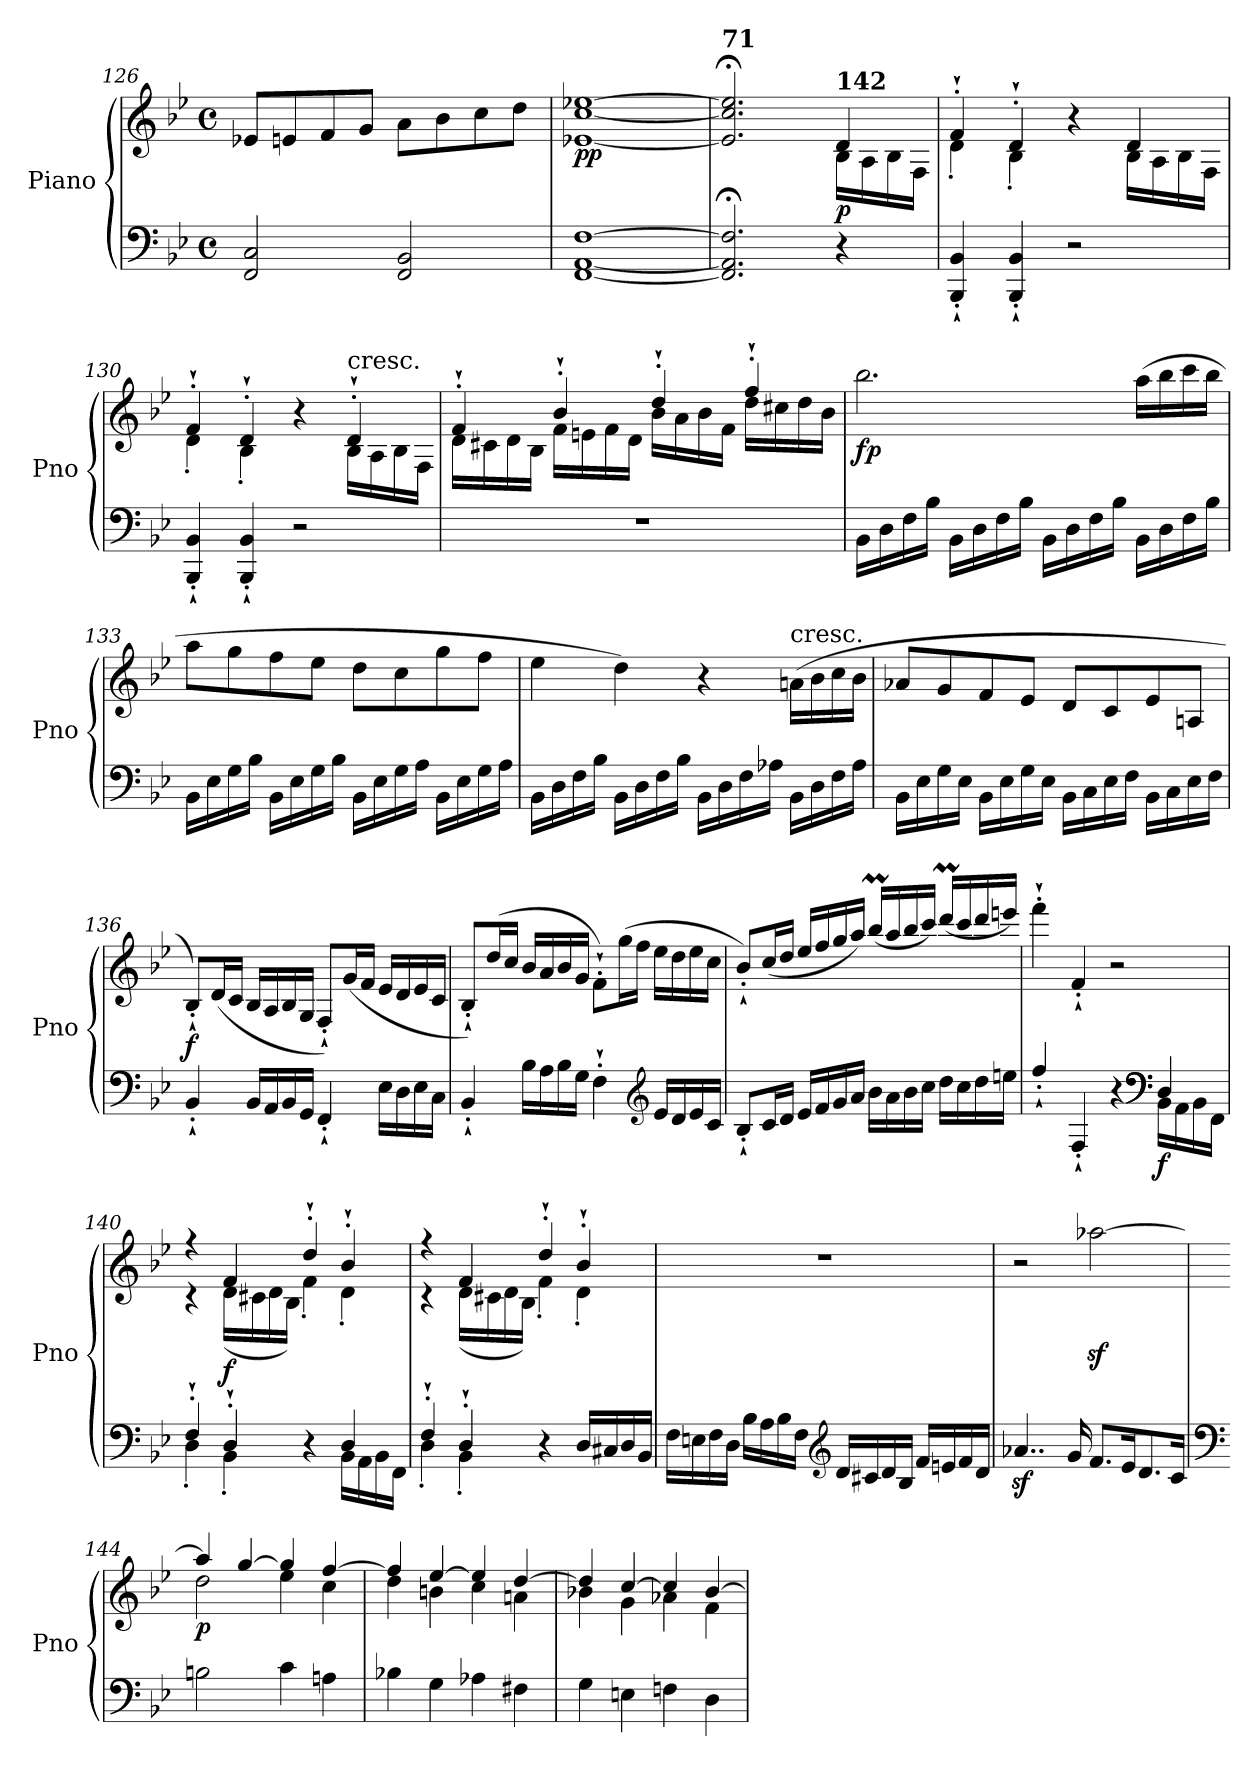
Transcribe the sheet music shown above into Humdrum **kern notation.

**kern	**kern	**dynam
*part1	*part1	*part1
*staff2	*staff1	*staff1/2
*I"Piano	*	*
*I'Pno	*	*
*clefF4	*clefG2	*
*k[b-e-]	*k[b-e-]	*
*B-:	*B-:	*
*M4/4	*M4/4	*
*met(c)	*met(c)	*
=126	=126	=126
2FF/ 2C/	8e-X/L	.
.	8en/	.
.	8f/	.
.	8g/J	.
2FF/ 2BB-/	8a\L	.
.	8b-\	.
.	8cc\	.
.	8dd\J	.
=127	=127	=127
!	!	!LO:DY:b
[1FF [1AA [1F	[1e-X [1cc [1ee-X	pp
=128	=128	=128
*	*^	*
!	!LO:TX:a:B:t=71	!	!
2.FF/];< 2.AA/];< 2.F/];<	2.e-/];< 2.cc/];< 2.ee-/];<	2.ryy	.
!	!LO:TX:a:B:t=142	!	!
!	!	!	!LO:DY:b
4r	4d/	16B-\LL	p
.	.	16A\	.
.	.	16B-\	.
.	.	16F\JJ	.
=129	=129	=129	=129
4BBB-/'` 4BB-/'`	4f'`/	4d'\	.
4BBB-/'` 4BB-/'`	4d'`/	4B-'\	.
2r	4r	4ryy	.
.	4d/	16B-\LL	.
.	.	16A\	.
.	.	16B-\	.
.	.	16F\JJ	.
!!LO:PB:g=z	!!
=130	=130	=130	=130
4BBB-/'` 4BB-/'`	4f'`/	4d'\	.
4BBB-/'` 4BB-/'`	4d'`/	4B-'\	.
2r	4r	4ryy	.
!	!LO:TX:a:t=cresc.	!	!
.	4d'`/	16B-\LL	.
.	.	16A\	.
.	.	16B-\	.
.	.	16F\JJ	.
=131	=131	=131	=131
1r	4f'`/	16d\LL	.
.	.	16c#X\	.
.	.	16d\	.
.	.	16B-\JJ	.
.	4b-'`/	16f\LL	.
.	.	16en\	.
.	.	16f\	.
.	.	16d\JJ	.
.	4dd'`/	16b-\LL	.
.	.	16a\	.
.	.	16b-\	.
.	.	16f\JJ	.
.	4ff'`/	16dd\LL	.
.	.	16cc#X\	.
.	.	16dd\	.
.	.	16b-\JJ	.
=132	=132	=132	=132
!	!	!	!LO:DY:b
*	*v	*v	*
16BB-\LL	2.bb-\	fp
16D\	.	.
16F\	.	.
16B-\JJ	.	.
16BB-\LL	.	.
16D\	.	.
16F\	.	.
16B-\JJ	.	.
16BB-\LL	.	.
16D\	.	.
16F\	.	.
16B-\JJ	.	.
16BB-\LL	(>16aa\LL	.
16D\	16bb-\	.
16F\	16ccc\	.
16B-\JJ	16bb-\JJ	.
!!LO:LB:g=z
=133	=133	=133
16BB-\LL	8aa\L	.
16E-\	.	.
16G\	8gg\	.
16B-\JJ	.	.
16BB-\LL	8ff\	.
16E-\	.	.
16G\	8ee-\J	.
16B-\JJ	.	.
16BB-\LL	8dd\L	.
16E-\	.	.
16G\	8cc\	.
16A\JJ	.	.
16BB-\LL	8gg\	.
16E-\	.	.
16G\	8ff\J	.
16A\JJ	.	.
=134	=134	=134
16BB-\LL	4ee-\	.
16D\	.	.
16F\	.	.
16B-\JJ	.	.
16BB-\LL	4dd\)	.
16D\	.	.
16F\	.	.
16B-\JJ	.	.
16BB-\LL	4r	.
16D\	.	.
16F\	.	.
16A-X\JJ	.	.
!	!LO:TX:a:t=cresc.	!
16BB-\LL	(>16an\LL	.
16D\	16b-\	.
16F\	16cc\	.
16A-\JJ	16b-\JJ	.
!!LO:LB:g=z
=135	=135	=135
16BB-\LL	8a-X/L	.
16E-\	.	.
16G\	8g/	.
16E-\JJ	.	.
16BB-\LL	8f/	.
16E-\	.	.
16G\	8e-/J	.
16E-\JJ	.	.
16BB-\LL	8d/L	.
16C\	.	.
16E-\	8c/	.
16F\JJ	.	.
16BB-\LL	8e-/	.
16C\	.	.
16E-\	8An/J	.
16F\JJ	.	.
=136	=136	=136
!	!	!LO:DY:b
4BB-'`/	8B-'`/L)	f
.	(<16d/L	.
.	16c/JJ	.
16BB-/LL	16B-/LL	.
16AA/	16A/	.
16BB-/	16B-/	.
16GG/JJ	16G/JJ	.
4FF'`/	8F'`/L)	.
.	(<16g/L	.
.	16f/JJ	.
16E-\LL	16e-/LL	.
16D\	16d/	.
16E-\	16e-/	.
16C\JJ	16c/JJ	.
=137	=137	=137
4BB-'`/	8B-'`/L)	.
.	(>16dd/L	.
.	16cc/JJ	.
16B-\LL	16b-/LL	.
16A\	16a/	.
16B-\	16b-/	.
16G\JJ	16g/JJ	.
4F'`\	8f'`\L)	.
.	(>16gg\L	.
.	16ff\JJ	.
*clefG2	*	*
16e-/LL	16ee-\LL	.
16d/	16dd\	.
16e-/	16ee-\	.
16c/JJ	16cc\JJ	.
!!LO:LB:g=z
=138	=138	=138
8B-'`/L	8b-'`/L)	.
16c/L	(>16cc/L	.
16d/JJ	16dd/JJ	.
16e-/LL	16ee-/LL	.
16f/	16ff/	.
16g/	16gg/	.
16a/JJ	16aa/JJ)	.
16b-\LL	(>16bb-M/LL	.
16a\	16aa/	.
16b-\	16bb-/	.
16cc\JJ	16ccc/JJ)	.
16dd\LL	(>16dddm/LL	.
16cc\	16ccc/	.
16dd\	16ddd/	.
16een\JJ	16eeen/JJ)	.
=139	=139	=139
*^	*	*
4ff'`/	2.ryy	4fff'`\	.
4F'`/	.	4f'`/	.
4r	.	2r	.
*clefF4	*	*	*
!	!	!	!LO:DY:b=2
4D/	16BB-\LL	.	f
.	16AA\	.	.
.	16BB-\	.	.
.	16FF\JJ	.	.
=140	=140	=140	=140
*	*^	*^	*
4F'`/	4D'\	2.ryy	4r	4r	.
!	!	!	!	!	!LO:DY:b
4D'`/	4BB-'\	.	4f/	(<16d\LL	f
.	.	.	.	16c#X\	.
.	.	.	.	16d\	.
.	.	.	.	16B-\JJ)	.
4r	2ryy	.	4dd'`/	4f'\	.
4D/	.	16BB-\LL	4b-'`/	4d'\	.
.	.	16AA\	.	.	.
.	.	16BB-\	.	.	.
.	.	16FF\JJ	.	.	.
*	*v	*v	*	*	*
!!LO:LB:g=z	!!
=141	=141	=141	=141	=141
4F'`/	4D'\	4r	4r	.
4D'`/	4BB-'\	4f/	(<16d\LL	.
.	.	.	16c#X\	.
.	.	.	16d\	.
.	.	.	16B-\JJ)	.
4r	2ryy	4dd'`/	4f'\	.
16D/LL	.	4b-'`/	4d'\	.
16C#X/	.	.	.	.
16D/	.	.	.	.
16BB-/JJ	.	.	.	.
*v	*v	*	*	*
*	*v	*v	*
=142	=142	=142
16F\LL	1r	.
16En\	.	.
16F\	.	.
16D\JJ	.	.
16B-\LL	.	.
16A\	.	.
16B-\	.	.
16F\JJ	.	.
*clefG2	*	*
16d/LL	.	.
16c#X/	.	.
16d/	.	.
16B-/JJ	.	.
16f/LL	.	.
16en/	.	.
16f/	.	.
16d/JJ	.	.
=143	=143	=143
4..a-Xz</	2r	.
16g/	.	.
8.f/L	[2aa-Xz<\	.
16e-/K	.	.
8.d/	.	.
16c/Jk	.	.
!!LO:PB:g=z
=144	=144	=144
*clefF4	*	*
*	*^	*
!	!	!	!LO:DY:b
2Bn\	4aa-/]	2dd\	p
.	[4gg/	.	.
4c\	4gg/]	4ee-\	.
4An\	[4ff/	4cc\	.
=145	=145	=145	=145
4B-X\	4ff/]	4dd\	.
4G\	[4ee-/	4bn\	.
4A-X\	4ee-/]	4cc\	.
4F#X\	[4dd/	4an\	.
=146	=146	=146	=146
4G\	4dd/]	4b-X\	.
4En\	[4cc/	4g\	.
4Fn\	4cc/]	4a-X\	.
4D\	[4b-/	4f\	.
*	*v	*v	*
=	=	=
*-	*-	*-
